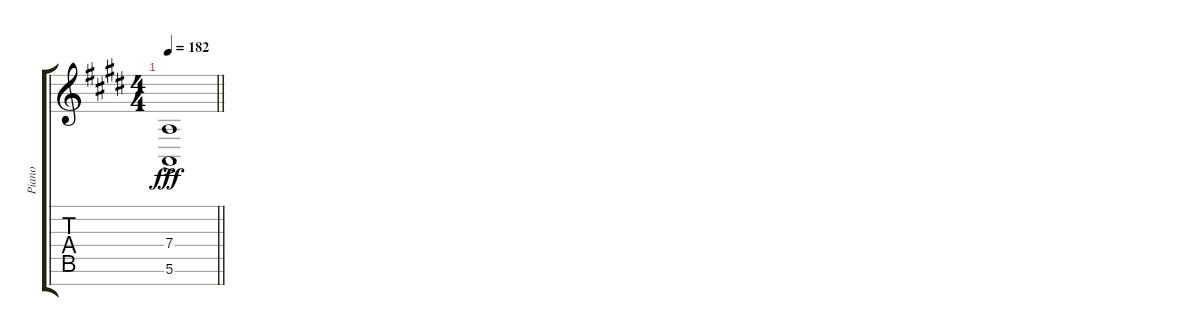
\track ("Piano" "Piano") {instrument acousticgrandpiano}
\staff {score tabs}
\tuning (E4 B3 G3 D3 A2 E2 B1) {hide}
\ts (4 4)
\tempo 182
\clef g2
\barLineRight lightlight
\ks c#minor
(7.4{ac} 5.6{ac}).1{dy fff}
